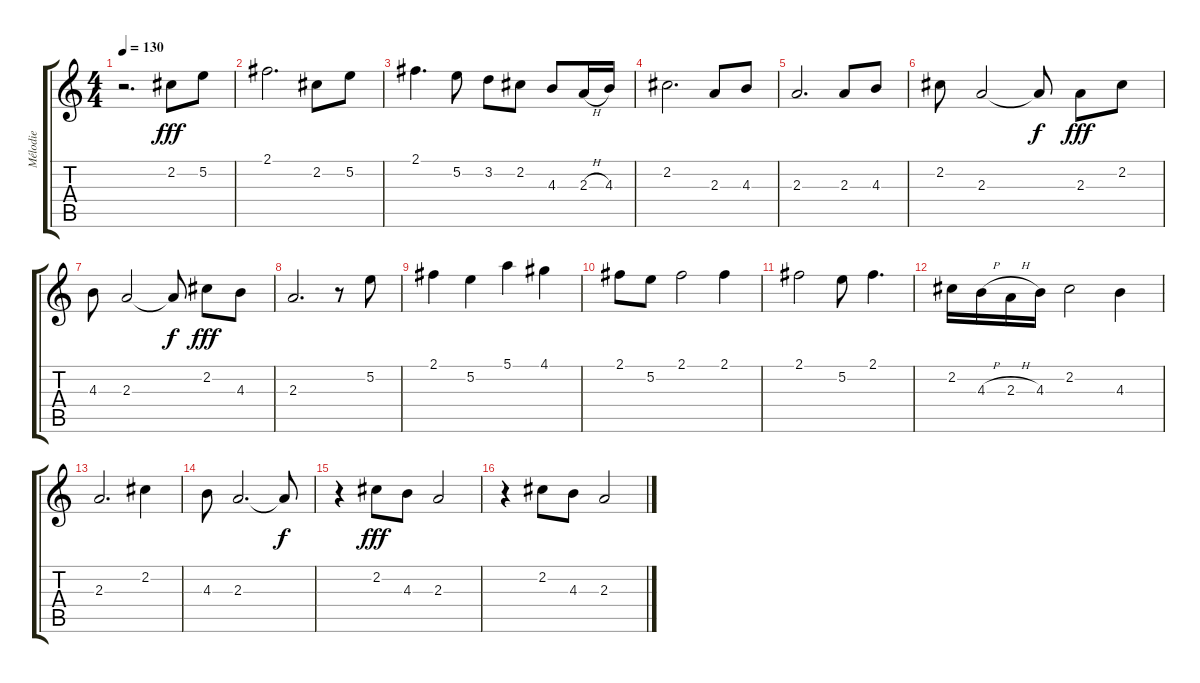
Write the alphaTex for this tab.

\track ("Mélodie" "Mélodie") {instrument electricguitarjazz}
\staff {score tabs}
\tuning (E4 B3 G3 D3 A2 E2) {hide}
\ts (4 4)
\tempo 130
\clef g2
\ks c
r.2{d dy fff} 2.2.8 5.2.8 |
2.1.2{d} 2.2.8 5.2.8 |
2.1.4{d} 5.2.8 3.2.8 2.2.8 4.3.8 2.3{h}.16 4.3.16 |
2.2.2{d} 2.3.8 4.3.8 |
2.3.2{d} 2.3.8 4.3.8 |
2.2.8 2.3.2 2.3{t}.8{dy f} 2.3.8{dy fff} 2.2.8 |
4.3.8 2.3.2 2.3{t}.8{dy f} 2.2.8{dy fff} 4.3.8 |
2.3.2{d} r.8 5.2.8 |
2.1.4 5.2.4 5.1.4 4.1.4 |
2.1.8 5.2.8 2.1.2 2.1.4 |
2.1.2 5.2.8 2.1.4{d} |
2.2.16 4.3{h}.16 2.3{h}.16 4.3.16 2.2.2 4.3.4 |
2.3.2{d} 2.2.4 |
4.3.8 2.3.2{d} 2.3{t}.8{dy f} |
r.4 2.2.8{dy fff} 4.3.8 2.3.2 |
r.4 2.2.8 4.3.8 2.3.2
